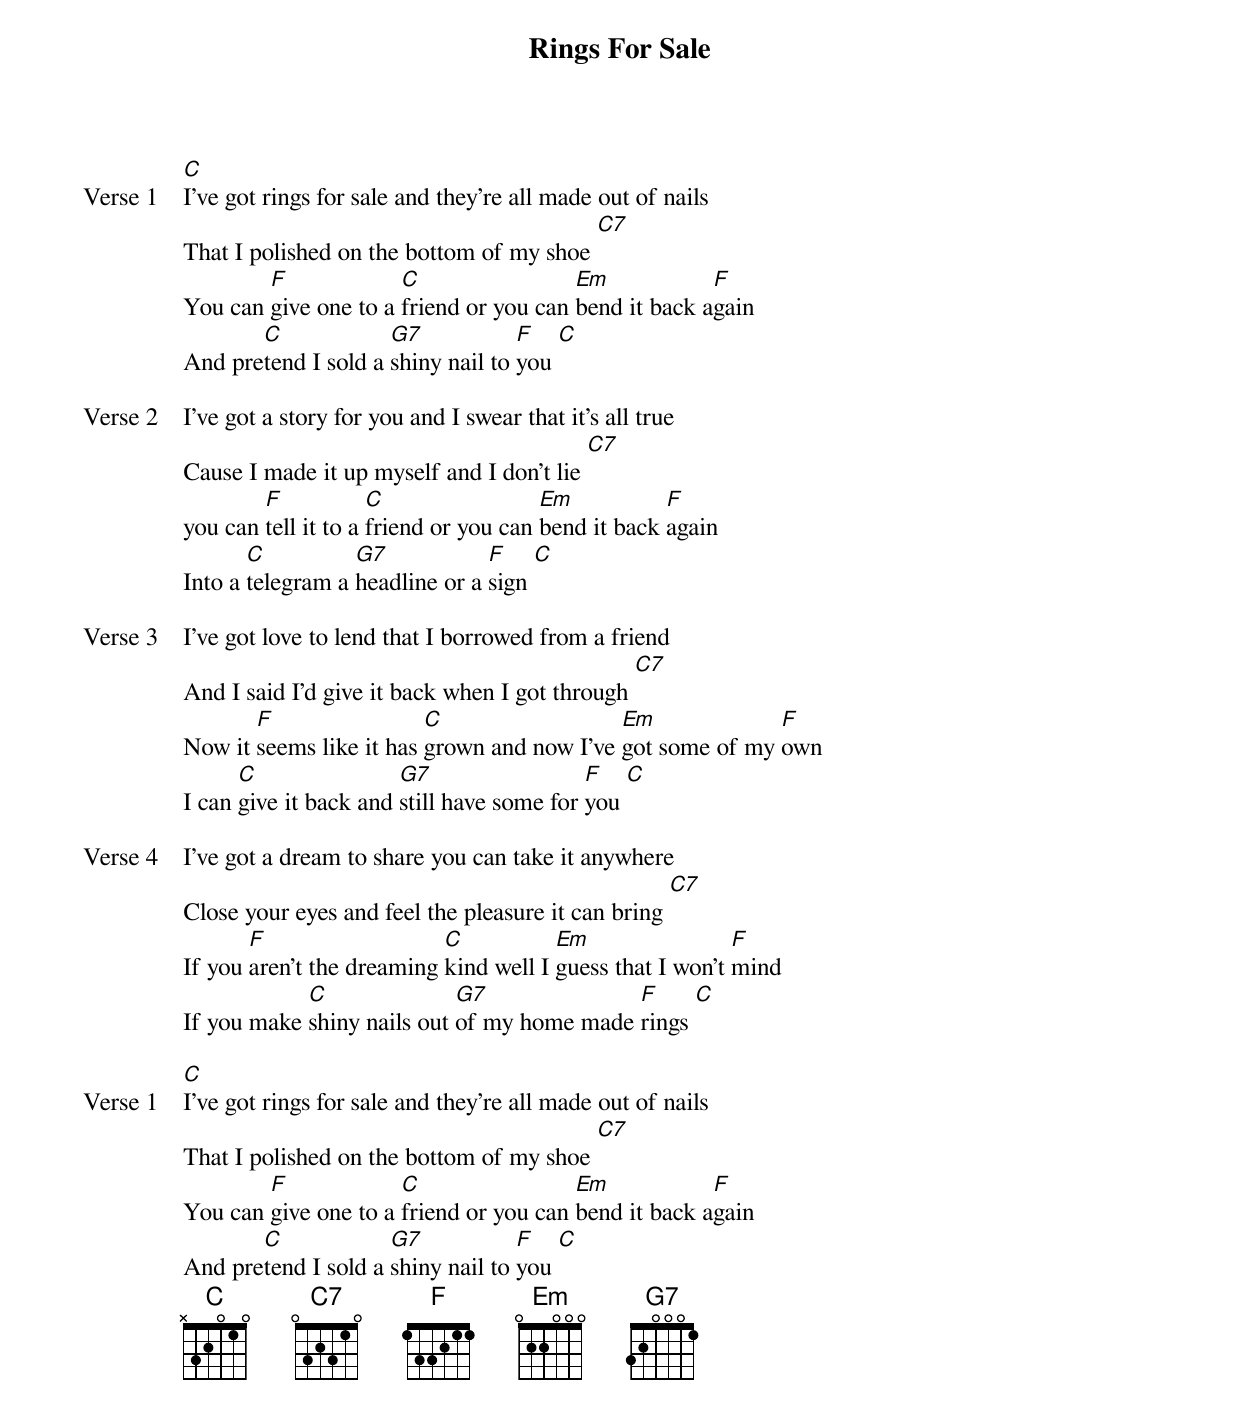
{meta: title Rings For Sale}
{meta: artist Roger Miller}
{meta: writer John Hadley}

{start_of_verse: Verse 1}
[C]I've got rings for sale and they're all made out of nails
That I polished on the bottom of my shoe [C7]
You can [F]give one to a [C]friend or you can [Em]bend it back a[F]gain
And pre[C]tend I sold a [G7]shiny nail to [F]you [C]
{end_of_verse}

{start_of_verse: Verse 2}
I've got a story for you and I swear that it's all true
Cause I made it up myself and I don't lie [C7]
you can [F]tell it to a [C]friend or you can [Em]bend it back [F]again
Into a [C]telegram a [G7]headline or a [F]sign [C]
{end_of_verse}

{start_of_verse: Verse 3}
I've got love to lend that I borrowed from a friend
And I said I'd give it back when I got through [C7]
Now it [F]seems like it has [C]grown and now I've [Em]got some of my [F]own
I can [C]give it back and [G7]still have some for [F]you [C]
{end_of_verse}

{start_of_verse: Verse 4}
I've got a dream to share you can take it anywhere
Close your eyes and feel the pleasure it can bring [C7]
If you [F]aren't the dreaming [C]kind well I [Em]guess that I won't [F]mind
If you make [C]shiny nails out [G7]of my home made [F]rings [C]
{end_of_verse}

{start_of_verse: Verse 1}
[C]I've got rings for sale and they're all made out of nails
That I polished on the bottom of my shoe [C7]
You can [F]give one to a [C]friend or you can [Em]bend it back a[F]gain
And pre[C]tend I sold a [G7]shiny nail to [F]you [C]
{end_of_verse}
